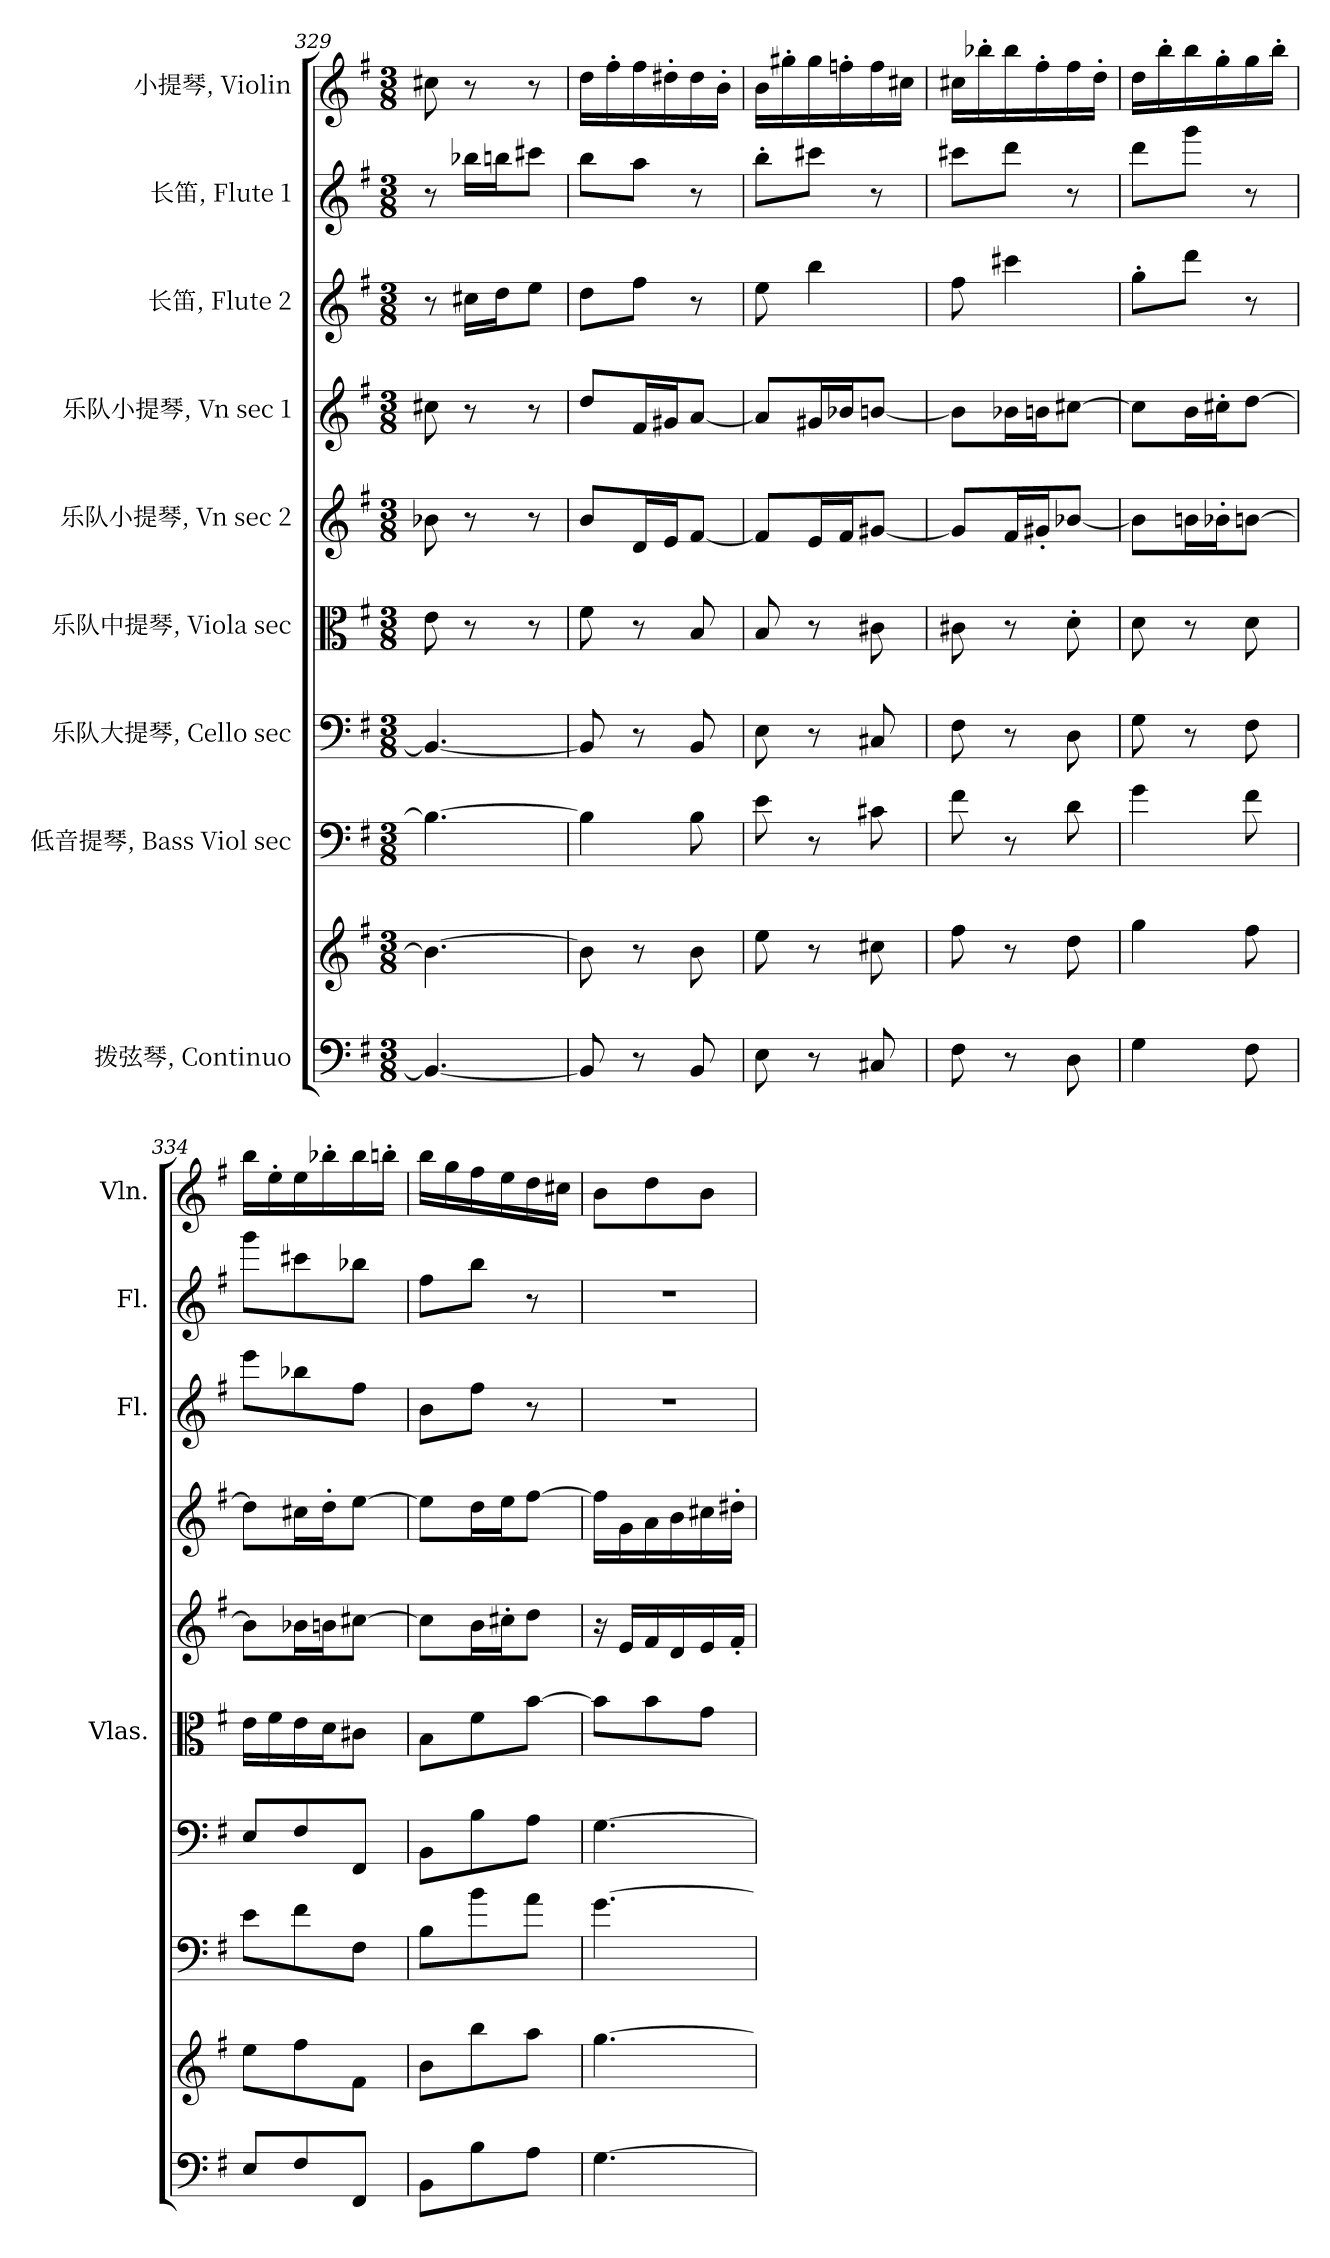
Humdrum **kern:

**kern	**kern	**kern	**kern	**kern	**kern	**kern	**kern	**kern	**kern
*part9	*part9	*part8	*part7	*part6	*part5	*part4	*part3	*part2	*part1
*staff10	*staff9	*staff8	*staff7	*staff6	*staff5	*staff4	*staff3	*staff2	*staff1
*I"拨弦琴, Continuo	*	*I"低音提琴, Bass Viol sec	*I"乐队大提琴, Cello sec	*I"乐队中提琴, Viola sec	*I"乐队小提琴, Vn sec 2	*I"乐队小提琴, Vn sec 1	*I"长笛, Flute 2	*I"长笛, Flute 1	*I"小提琴, Violin
*	*	*	*	*I'Vlas.	*	*	*I'Fl.	*I'Fl.	*I'Vln.
*clefF4	*clefG2	*clefF4	*clefF4	*clefC3	*clefG2	*clefG2	*clefG2	*clefG2	*clefG2
*	*	*ITrd7c12	*	*	*	*	*	*	*
*k[f#]	*k[f#]	*k[f#]	*k[f#]	*k[f#]	*k[f#]	*k[f#]	*k[f#]	*k[f#]	*k[f#]
*M3/8	*M3/8	*M3/8	*M3/8	*M3/8	*M3/8	*M3/8	*M3/8	*M3/8	*M3/8
=329	=329	=329	=329	=329	=329	=329	=329	=329	=329
4.BB/_	4.b\_	4.BB\_	4.BB/_	8e\	8b-X\	8cc#X\	8r	8r	8cc#X\
.	.	.	.	8r	8r	8r	16cc#X\LL	16bb-X\LL	8r
.	.	.	.	.	.	.	16dd\J	16bbn\J	.
.	.	.	.	8r	8r	8r	8ee\J	8ccc#X\J	8r
!!LO:PB:g=z
=330	=330	=330	=330	=330	=330	=330	=330	=330	=330
8BB/]	8b\]	4BB\]	8BB/]	8f#\	8b/L	8dd/L	8dd\L	8bb\L	16dd\LL
.	.	.	.	.	.	.	.	.	16ff#'\
8r	8r	.	8r	8r	16d/L	16f#/L	8ff#\J	8aa\J	16ff#\
.	.	.	.	.	16e/J	16g#X/J	.	.	16dd#X'\
8BB/	8b\	8BB\	8BB/	8B/	[8f#/J	[8a/J	8r	8r	16dd#\
.	.	.	.	.	.	.	.	.	16b'\JJ
=331	=331	=331	=331	=331	=331	=331	=331	=331	=331
8E\	8ee\	8E\	8E\	8B/	8f#/L]	8a/L]	8ee\	8bb'\L	16b\LL
.	.	.	.	.	.	.	.	.	16gg#X'\
8r	8r	8r	8r	8r	16e/L	16g#X/L	4bb\	8ccc#X\J	16gg#\
.	.	.	.	.	16f#/J	16b-X/J	.	.	16ffn'\
8C#X/	8cc#X\	8C#X\	8C#X/	8c#X\	[8g#X/J	[8bn/J	.	8r	16ff\
.	.	.	.	.	.	.	.	.	16cc#X\JJ
=332	=332	=332	=332	=332	=332	=332	=332	=332	=332
8F#\	8ff#\	8F#\	8F#\	8c#X\	8g#/L]	8b\L]	8ff#\	8ccc#X\L	16cc#X\LL
.	.	.	.	.	.	.	.	.	16bb-X'\
8r	8r	8r	8r	8r	16f#/L	16b-X\L	4ccc#X\	8ddd\J	16bb-\
.	.	.	.	.	16g#X'/J	16bn\J	.	.	16ff#'\
8D\	8dd\	8D\	8D\	8d'\	[8b-X/J	[8cc#X\J	.	8r	16ff#\
.	.	.	.	.	.	.	.	.	16dd'\JJ
=333	=333	=333	=333	=333	=333	=333	=333	=333	=333
4G\	4gg\	4G\	8G\	8d\	8b-\L]	8cc#\L]	8gg'\L	8ddd\L	16dd\LL
.	.	.	.	.	.	.	.	.	16bb'\
.	.	.	8r	8r	16bn\L	16b\L	8ddd\J	8ggg\J	16bb\
.	.	.	.	.	16b-X'\J	16cc#X'\J	.	.	16gg'\
8F#\	8ff#\	8F#\	8F#\	8d\	[8bn\J	[8dd\J	8r	8r	16gg\
.	.	.	.	.	.	.	.	.	16bb'\JJ
!!LO:PB:g=z
=334	=334	=334	=334	=334	=334	=334	=334	=334	=334
8E/L	8ee\L	8E\L	8E/L	16e\LL	8b\L]	8dd\L]	8eee\L	8ggg\L	16bb\LL
.	.	.	.	16f#\	.	.	.	.	16ee'\
8F#/	8ff#\	8F#\	8F#/	16e\	16b-X\L	16cc#X\L	8bb-X\	8ccc#X\	16ee\
.	.	.	.	16d\J	16bn\J	16dd'\J	.	.	16bb-X'\
8FF#/J	8f#\J	8FF#\J	8FF#/J	8c#X\J	[8cc#X\J	[8ee\J	8ff#\J	8bb-X\J	16bb-\
.	.	.	.	.	.	.	.	.	16bbn'\JJ
=335	=335	=335	=335	=335	=335	=335	=335	=335	=335
8BB\L	8b\L	8BB\L	8BB\L	8B\L	8cc#\L]	8ee\L]	8b\L	8ff#\L	16bb\LL
.	.	.	.	.	.	.	.	.	16gg\
8B\	8bb\	8B\	8B\	8f#\	16b\L	16dd\L	8ff#\J	8bb\J	16ff#\
.	.	.	.	.	16cc#X'\J	16ee\J	.	.	16ee\
8A\J	8aa\J	8A\J	8A\J	[8b\J	8dd\J	[8ff#\J	8r	8r	16dd\
.	.	.	.	.	.	.	.	.	16cc#X\JJ
=336	=336	=336	=336	=336	=336	=336	=336	=336	=336
[4.G\	[4.gg\	[4.G\	[4.G\	8b\L]	16r	16ff#\LL]	4.r	4.r	8b\L
.	.	.	.	.	16e/LL	16g\	.	.	.
.	.	.	.	8b\	16f#/	16a\	.	.	8dd\
.	.	.	.	.	16d/	16b\	.	.	.
.	.	.	.	8g\J	16e/	16cc#X\	.	.	8b\J
.	.	.	.	.	16f#'/JJ	16dd#X'\JJ	.	.	.
=	=	=	=	=	=	=	=	=	=
*-	*-	*-	*-	*-	*-	*-	*-	*-	*-
